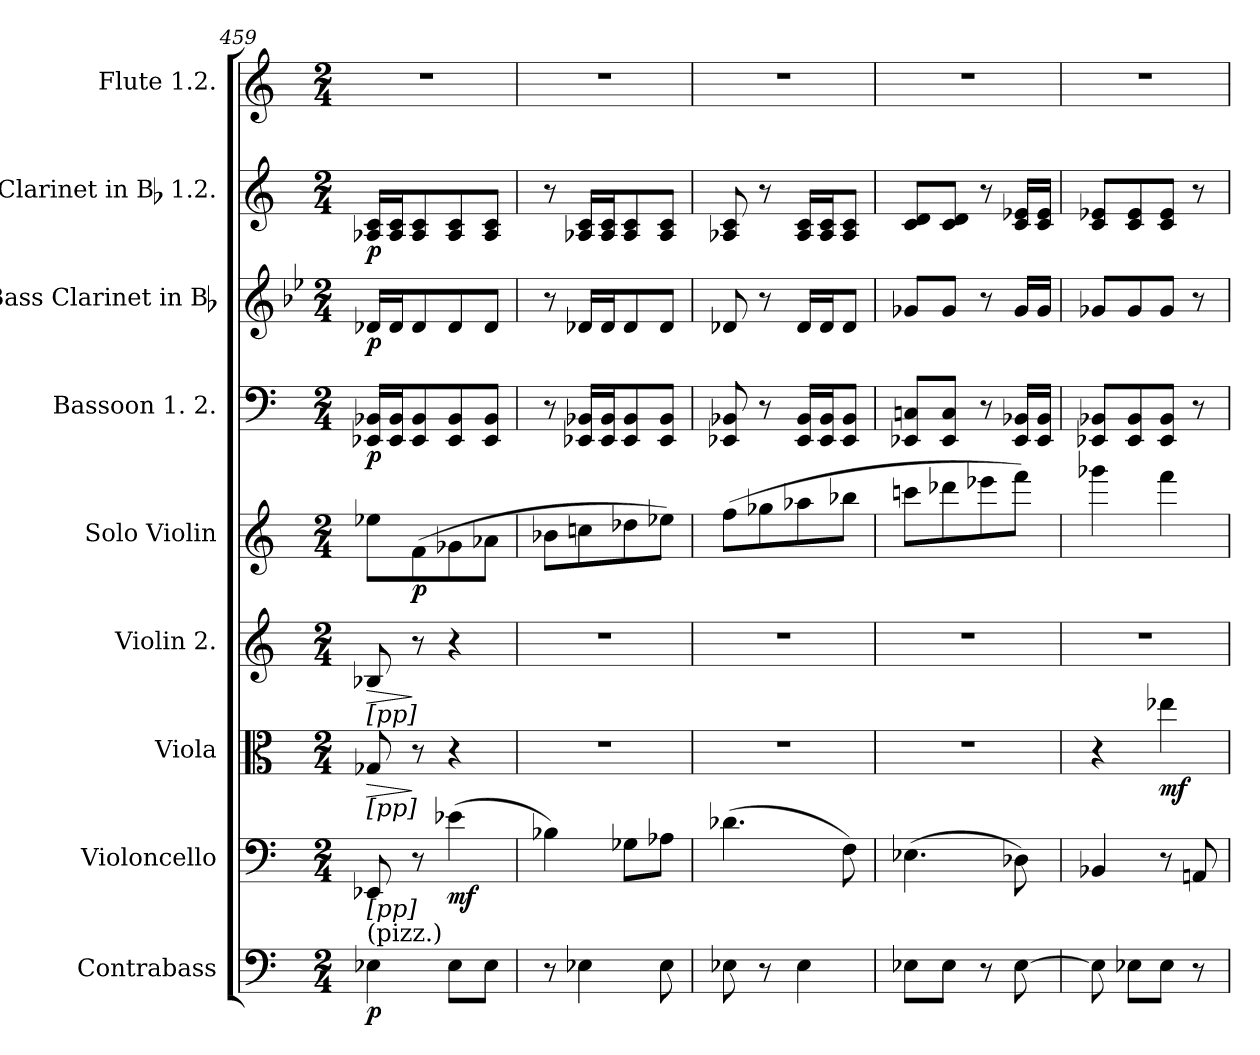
**kern	**dynam	**kern	**dynam	**kern	**dynam	**kern	**dynam	**kern	**dynam	**kern	**dynam	**kern	**dynam	**kern	**dynam	**kern
*part9	*part9	*part8	*part8	*part7	*part7	*part6	*part6	*part5	*part5	*part4	*part4	*part3	*part3	*part2	*part2	*part1
*staff9	*staff9	*staff8	*staff8	*staff7	*staff7	*staff6	*staff6	*staff5	*staff5	*staff4	*staff4	*staff3	*staff3	*staff2	*staff2	*staff1
*I"Contrabass	*	*I"Violoncello	*	*I"Viola	*	*I"Violin 2.	*	*I"Solo Violin	*	*I"Bassoon 1. 2.	*	*I"Bass Clarinet in Bb	*	*I"Clarinet in Bb 1.2.	*	*I"Flute 1.2.
*I'Cb.	*	*I'Vc.	*	*I'Vla.	*	*I'Vln. 2	*	*I'Vln.	*	*I'Bsn.	*	*I'B. Cl.	*	*I'Cl.	*	*I'Fl.
!!LO:PB:g=z
*clefF4	*	*clefF4	*	*clefC3	*	*clefG2	*	*clefG2	*	*clefF4	*	*clefG2	*	*clefG2	*	*clefG2
*ITrd7c12	*	*	*	*	*	*	*	*	*	*	*	*ITrd8c14	*	*ITrd1c2	*	*
*k[]	*	*k[]	*	*k[]	*	*k[]	*	*k[]	*	*k[]	*	*k[b-e-]	*	*k[b-e-]	*	*k[]
*M2/4	*	*M2/4	*	*M2/4	*	*M2/4	*	*M2/4	*	*M2/4	*	*M2/4	*	*M2/4	*	*M2/4
*MM152	*	*MM152	*	*MM152	*	*MM152	*	*MM152	*	*MM152	*	*MM152	*	*MM152	*	*MM152
=459	=459	=459	=459	=459	=459	=459	=459	=459	=459	=459	=459	=459	=459	=459	=459	=459
!	!	!	!	!	!	!LO:TX:b:t=[pp]	!	!	!	!	!	!	!	!	!	!
!	!	!	!	!LO:TX:b:t=[pp]	!	!	!	!	!	!	!	!	!	!	!	!
!	!	!LO:TX:b:t=[pp]	!	!	!	!	!	!	!	!	!	!	!	!	!	!
!LO:TX:a:t=(pizz.)	!	!	!	!	!	!	!	!	!	!	!	!	!	!	!	!
!	!	!	!	!	!LO:HP:b	!	!LO:HP:b	!	!	!	!	!	!	!	!	!LO:N:vis=1
4EE-Xi\	p	(8EE-Xi/	.	(8G-Xi/	>	(8B-Xi/	>	(8ee-Xi\L	.	16EE-Xi/ 16BB-XiLL	p	16D-Xi/LL	p	16G-Xi/ 16B-iLL	p	2r
.	.	.	.	.	.	.	.	.	.	16EE-i/ 16BB-iJ	.	16D-i/J	.	16G-i/ 16B-iJ	.	.
.	.	8r	.	8r	]	8r	]	(8fi\	p	8EE-i/ 8BB-i	.	8D-i/	.	8G-i/ 8B-i	.	.
8EE-i\L	.	(4e-Xi\	mf	4r	.	4r	.	8g-Xi\	.	8EE-i/ 8BB-i	.	8D-i/	.	8G-i/ 8B-i	.	.
8EE-i\J	.	.	.	.	.	.	.	8a-Xi\J	.	8EE-i/ 8BB-iJ	.	8D-i/J	.	8G-i/ 8B-iJ	.	.
=460	=460	=460	=460	=460	=460	=460	=460	=460	=460	=460	=460	=460	=460	=460	=460	=460
!	!	!	!	!LO:N:vis=1	!	!LO:N:vis=1	!	!	!	!	!	!	!	!	!	!LO:N:vis=1
8r	.	4B-Xi\)	.	2r	.	2r	.	8b-Xi\L	.	8r	.	8r	.	8r	.	2r
4EE-Xi\	.	.	.	.	.	.	.	8ccni\	.	16EE-Xi/ 16BB-XiLL	.	16D-Xi/LL	.	16G-Xi/ 16B-iLL	.	.
.	.	.	.	.	.	.	.	.	.	16EE-i/ 16BB-iJ	.	16D-i/J	.	16G-i/ 16B-iJ	.	.
.	.	8G-Xi\L	.	.	.	.	.	8dd-Xi\	.	8EE-i/ 8BB-i	.	8D-i/	.	8G-i/ 8B-i	.	.
8EE-i\	.	8A-Xi\J	.	.	.	.	.	8ee-Xi\J)	.	8EE-i/ 8BB-iJ	.	8D-i/J	.	8G-i/ 8B-iJ	.	.
=461	=461	=461	=461	=461	=461	=461	=461	=461	=461	=461	=461	=461	=461	=461	=461	=461
!	!	!	!	!LO:N:vis=1	!	!LO:N:vis=1	!	!	!	!	!	!	!	!	!	!LO:N:vis=1
8EE-Xi\	.	(4.d-Xi\	.	2r	.	2r	.	(8ffi\L	.	8EE-Xi/ 8BB-Xi	.	8D-Xi/	.	8G-Xi/ 8B-i	.	2r
8r	.	.	.	.	.	.	.	8gg-Xi\	.	8r	.	8r	.	8r	.	.
4EE-i\	.	.	.	.	.	.	.	8aa-Xi\	.	16EE-i/ 16BB-iLL	.	16D-i/LL	.	16G-i/ 16B-iLL	.	.
.	.	.	.	.	.	.	.	.	.	16EE-i/ 16BB-iJ	.	16D-i/J	.	16G-i/ 16B-iJ	.	.
.	.	8Fi\)	.	.	.	.	.	8bb-Xi\J	.	8EE-i/ 8BB-iJ	.	8D-i/J	.	8G-i/ 8B-iJ	.	.
=462	=462	=462	=462	=462	=462	=462	=462	=462	=462	=462	=462	=462	=462	=462	=462	=462
!	!	!	!	!LO:N:vis=1	!	!LO:N:vis=1	!	!	!	!	!	!	!	!	!	!LO:N:vis=1
8EE-Xi\L	.	(4.E-Xi\	.	2r	.	2r	.	8cccni\L	.	8EE-Xi/ 8CniL	.	8G-Xi/L	.	8B-i/ 8ciL	.	2r
8EE-i\J	.	.	.	.	.	.	.	8ddd-Xi\	.	8EE-i/ 8CiJ	.	8G-i/J	.	8B-i/ 8ciJ	.	.
8r	.	.	.	.	.	.	.	8eee-Xi\	.	8r	.	8r	.	8r	.	.
[>8EE-i\	.	8D-Xi\)	.	.	.	.	.	8fffi\J)	.	16EE-i/ 16BB-XiLL	.	16G-i/LL	.	16B-i/ 16d-XiLL	.	.
.	.	.	.	.	.	.	.	.	.	16EE-i/ 16BB-iJJ	.	16G-i/JJ	.	16B-i/ 16d-iJJ	.	.
=463	=463	=463	=463	=463	=463	=463	=463	=463	=463	=463	=463	=463	=463	=463	=463	=463
!	!	!	!	!	!	!LO:N:vis=1	!	!	!	!	!	!	!	!	!	!LO:N:vis=1
8EE-i\]	.	4BB-Xi/	.	4r	.	2r	.	4ggg-Xi\	.	8EE-Xi/ 8BB-XiL	.	8G-Xi/L	.	8B-i/ 8d-XiL	.	2r
8EE-Xi\L	.	.	.	.	.	.	.	.	.	8EE-i/ 8BB-i	.	8G-i/	.	8B-i/ 8d-i	.	.
8EE-i\J	.	8r	.	4ee-Xi\	mf	.	.	4fffi\	.	8EE-i/ 8BB-iJ	.	8G-i/J	.	8B-i/ 8d-iJ	.	.
8r	.	8AAni/	.	.	.	.	.	.	.	8r	.	8r	.	8r	.	.
=	=	=	=	=	=	=	=	=	=	=	=	=	=	=	=	=
*-	*-	*-	*-	*-	*-	*-	*-	*-	*-	*-	*-	*-	*-	*-	*-	*-
